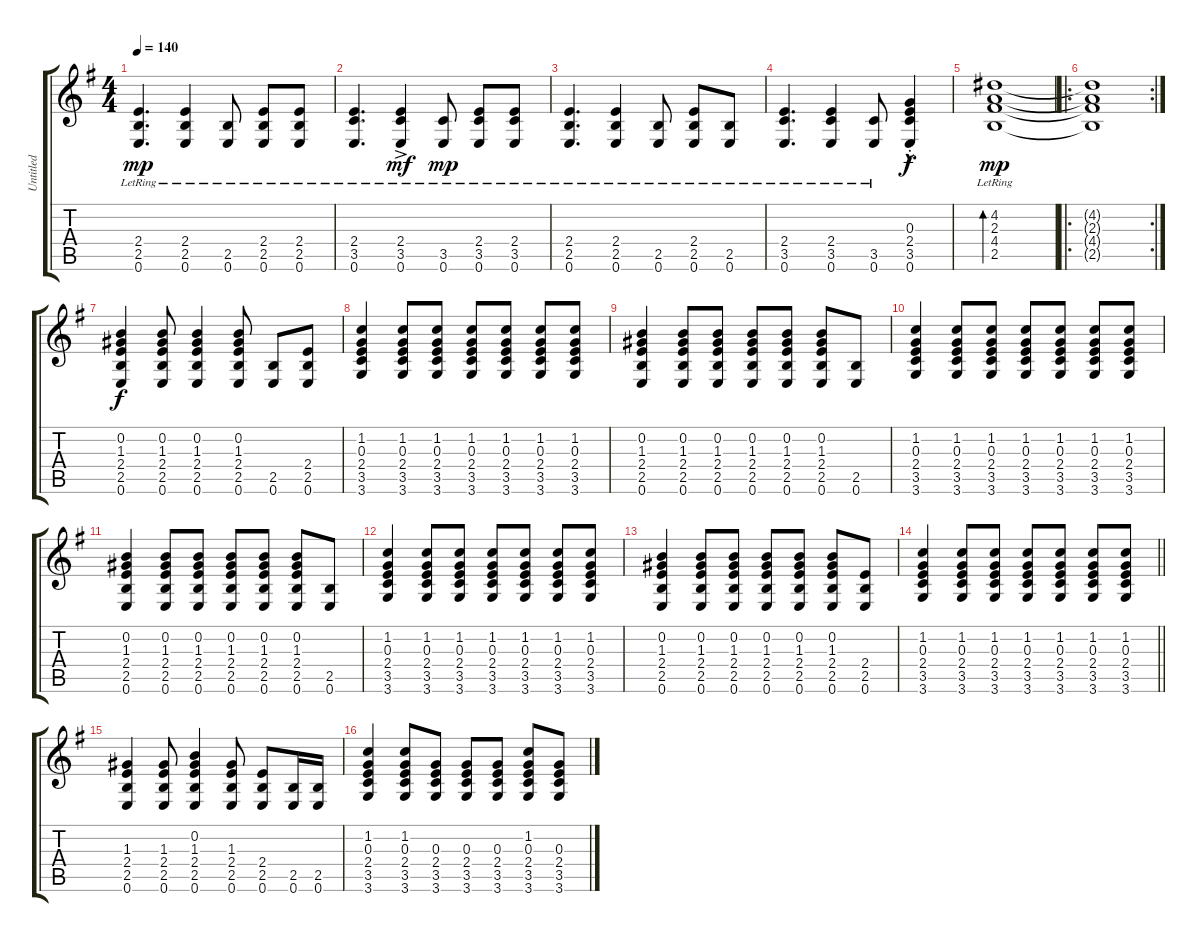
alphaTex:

\track ("Untitled" "Untitled") {instrument acousticguitarsteel}
\staff {score tabs}
\tuning (E4 B3 G3 D3 A2 E2) {hide}
\ts (4 4)
\tempo 140
\clef g2
\ks g
(2.4{lr} 2.5{lr} 0.6{lr}).4{d dy mp} (2.4{lr} 2.5{lr} 0.6{lr}).4 (2.5{lr} 0.6{lr}).8 (2.4{lr} 2.5{lr} 0.6{lr}).8 (2.4{lr} 2.5{lr} 0.6{lr}).8 |
(2.4{lr} 3.5{lr} 0.6{lr}).4{d} (2.4{ac lr} 3.5{ac lr} 0.6{ac lr}).4{dy mf} (3.5{lr} 0.6{lr}).8{dy mp} (2.4{lr} 3.5{lr} 0.6{lr}).8 (2.4{lr} 3.5{lr} 0.6{lr}).8 |
(2.4{lr} 2.5{lr} 0.6{lr}).4{d} (2.4{lr} 2.5{lr} 0.6{lr}).4 (2.5{lr} 0.6{lr}).8 (2.4{lr} 2.5{lr} 0.6{lr}).8 (2.5{lr} 0.6{lr}).8 |
(2.4{lr} 3.5{lr} 0.6{lr}).4{d} (2.4{lr} 3.5{lr} 0.6{lr}).4 (3.5{lr} 0.6{lr}).8 (0.3{hac st} 2.4{hac st} 3.5{hac st} 0.6{hac st}).4{dy f} |
(4.2{lr} 2.3{lr} 4.4{lr} 2.5{lr}).1{bd 30 dy mp} |
\ro
\rc 2
(4.2{t} 2.3{t} 4.4{t} 2.5{t}).1 |
(0.2 1.3 2.4 2.5 0.6).4{dy f} (0.2 1.3 2.4 2.5 0.6).8 (0.2 1.3 2.4 2.5 0.6).4 (0.2 1.3 2.4 2.5 0.6).8 (2.5 0.6).8 (2.4 2.5 0.6).8 |
(1.2 0.3 2.4 3.5 3.6).4 (1.2 0.3 2.4 3.5 3.6).8 (1.2 0.3 2.4 3.5 3.6).8 (1.2 0.3 2.4 3.5 3.6).8 (1.2 0.3 2.4 3.5 3.6).8 (1.2 0.3 2.4 3.5 3.6).8 (1.2 0.3 2.4 3.5 3.6).8 |
(0.2 1.3 2.4 2.5 0.6).4 (0.2 1.3 2.4 2.5 0.6).8 (0.2 1.3 2.4 2.5 0.6).8 (0.2 1.3 2.4 2.5 0.6).8 (0.2 1.3 2.4 2.5 0.6).8 (0.2 1.3 2.4 2.5 0.6).8 (2.5 0.6).8 |
(1.2 0.3 2.4 3.5 3.6).4 (1.2 0.3 2.4 3.5 3.6).8 (1.2 0.3 2.4 3.5 3.6).8 (1.2 0.3 2.4 3.5 3.6).8 (1.2 0.3 2.4 3.5 3.6).8 (1.2 0.3 2.4 3.5 3.6).8 (1.2 0.3 2.4 3.5 3.6).8 |
(0.2 1.3 2.4 2.5 0.6).4 (0.2 1.3 2.4 2.5 0.6).8 (0.2 1.3 2.4 2.5 0.6).8 (0.2 1.3 2.4 2.5 0.6).8 (0.2 1.3 2.4 2.5 0.6).8 (0.2 1.3 2.4 2.5 0.6).8 (2.5 0.6).8 |
(1.2 0.3 2.4 3.5 3.6).4 (1.2 0.3 2.4 3.5 3.6).8 (1.2 0.3 2.4 3.5 3.6).8 (1.2 0.3 2.4 3.5 3.6).8 (1.2 0.3 2.4 3.5 3.6).8 (1.2 0.3 2.4 3.5 3.6).8 (1.2 0.3 2.4 3.5 3.6).8 |
(0.2 1.3 2.4 2.5 0.6).4 (0.2 1.3 2.4 2.5 0.6).8 (0.2 1.3 2.4 2.5 0.6).8 (0.2 1.3 2.4 2.5 0.6).8 (0.2 1.3 2.4 2.5 0.6).8 (0.2 1.3 2.4 2.5 0.6).8 (2.4 2.5 0.6).8 |
\barLineRight lightlight
(1.2 0.3 2.4 3.5 3.6).4 (1.2 0.3 2.4 3.5 3.6).8 (1.2 0.3 2.4 3.5 3.6).8 (1.2 0.3 2.4 3.5 3.6).8 (1.2 0.3 2.4 3.5 3.6).8 (1.2 0.3 2.4 3.5 3.6).8 (1.2 0.3 2.4 3.5 3.6).8 |
(1.3 2.4 2.5 0.6).4 (1.3 2.4 2.5 0.6).8 (0.2 1.3 2.4 2.5 0.6).4 (1.3 2.4 2.5 0.6).8 (2.4 2.5 0.6).8 (2.5 0.6).16 (2.5 0.6).16 |
(1.2 0.3 2.4 3.5 3.6).4 (1.2 0.3 2.4 3.5 3.6).8 (0.3 2.4 3.5 3.6).8 (0.3 2.4 3.5 3.6).8 (0.3 2.4 3.5 3.6).8 (1.2 0.3 2.4 3.5 3.6).8 (0.3 2.4 3.5 3.6).8
